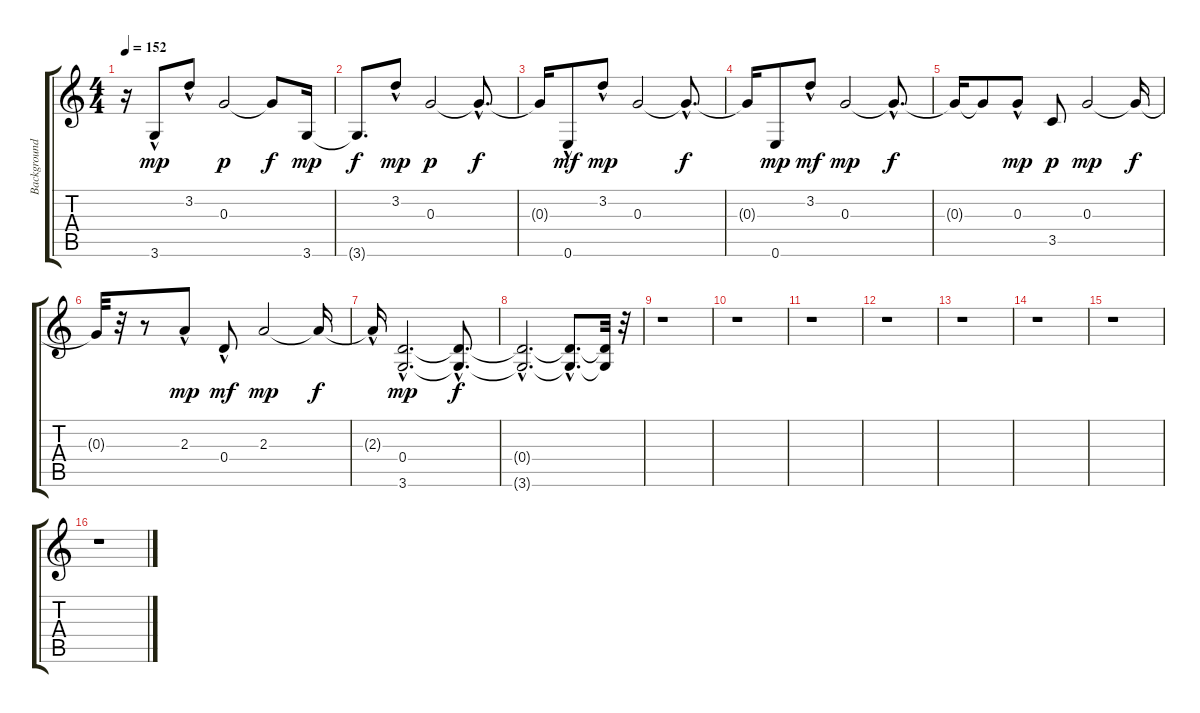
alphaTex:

\track ("Background Guitar" "Background") {instrument electricguitarjazz}
\staff {score tabs}
\tuning (E4 B3 G3 D3 A2 E2) {hide}
\ts (4 4)
\tempo 152
\clef g2
\ks c
r.16{dy f} 3.6{hac}.8{dy mp} 3.2{hac}.8 0.3.2{dy p} 0.3{t}.8{dy f} 3.6.16{dy mp} |
3.6{t}.8{d dy f} 3.2{hac}.8{dy mp} 0.3.2{dy p} 0.3{hac t}.8{d dy f} |
0.3{t}.16 0.6{hac}.8{dy mf} 3.2{hac}.8{dy mp} 0.3.2 0.3{hac t}.8{d dy f} |
0.3{t}.16 0.6.8{dy mp} 3.2{hac}.8{dy mf} 0.3.2{dy mp} 0.3{hac t}.8{d dy f} |
0.3{t}.16 0.3{t}.8 0.3{hac}.8{dy mp} 3.5.8{dy p} 0.3.2{dy mp} 0.3{t}.16{dy f} |
0.3{t}.32 r.32 r.8 2.3{hac}.8{dy mp} 0.4{hac}.8{dy mf} 2.3.2{dy mp} 2.3{t}.16{dy f} |
2.3{hac t}.16 (0.4{hac} 3.6{hac}).2{d dy mp} (0.4{hac t} 3.6{hac t}).8{d dy f} |
(0.4{hac t} 3.6{hac t}).2{d} (0.4{hac t} 3.6{hac t}).8{d} (0.4{t} 3.6{t}).32 r.32 |
r.1 |
r.1 |
r.1 |
r.1 |
r.1 |
r.1 |
r.1 |
r.1
